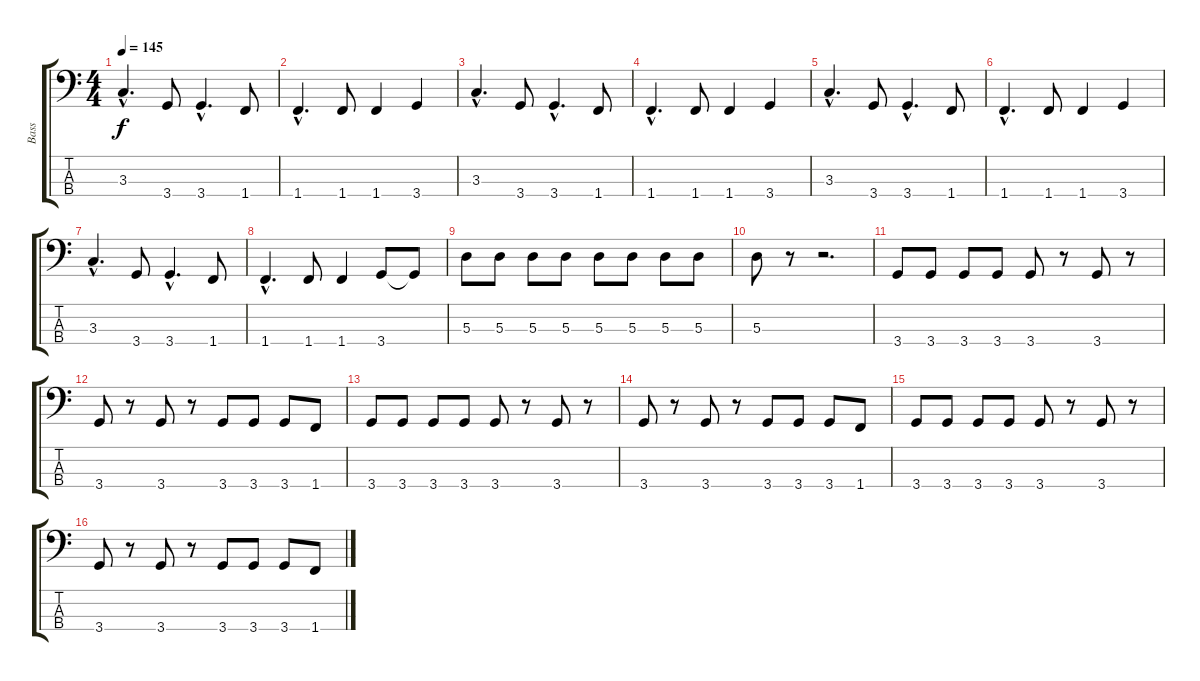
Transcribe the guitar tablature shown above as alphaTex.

\track ("Bass" "Bass") {instrument electricbasspick}
\staff {score tabs}
\tuning (G2 D2 A1 E1) {hide}
\ts (4 4)
\tempo 145
\clef f4
\ks c
3.3{hac}.4{d dy f} 3.4.8 3.4{hac}.4{d} 1.4.8 |
1.4{hac}.4{d} 1.4.8 1.4.4 3.4.4 |
3.3{hac}.4{d} 3.4.8 3.4{hac}.4{d} 1.4.8 |
1.4{hac}.4{d} 1.4.8 1.4.4 3.4.4 |
3.3{hac}.4{d} 3.4.8 3.4{hac}.4{d} 1.4.8 |
1.4{hac}.4{d} 1.4.8 1.4.4 3.4.4 |
3.3{hac}.4{d} 3.4.8 3.4{hac}.4{d} 1.4.8 |
1.4{hac}.4{d} 1.4.8 1.4.4 3.4.8 3.4{t}.8 |
5.3.8 5.3.8 5.3.8 5.3.8 5.3.8 5.3.8 5.3.8 5.3.8 |
5.3.8 r.8 r.2{d} |
3.4.8 3.4.8 3.4.8 3.4.8 3.4.8 r.8 3.4.8 r.8 |
3.4.8 r.8 3.4.8 r.8 3.4.8 3.4.8 3.4.8 1.4.8 |
3.4.8 3.4.8 3.4.8 3.4.8 3.4.8 r.8 3.4.8 r.8 |
3.4.8 r.8 3.4.8 r.8 3.4.8 3.4.8 3.4.8 1.4.8 |
3.4.8 3.4.8 3.4.8 3.4.8 3.4.8 r.8 3.4.8 r.8 |
3.4.8 r.8 3.4.8 r.8 3.4.8 3.4.8 3.4.8 1.4.8
